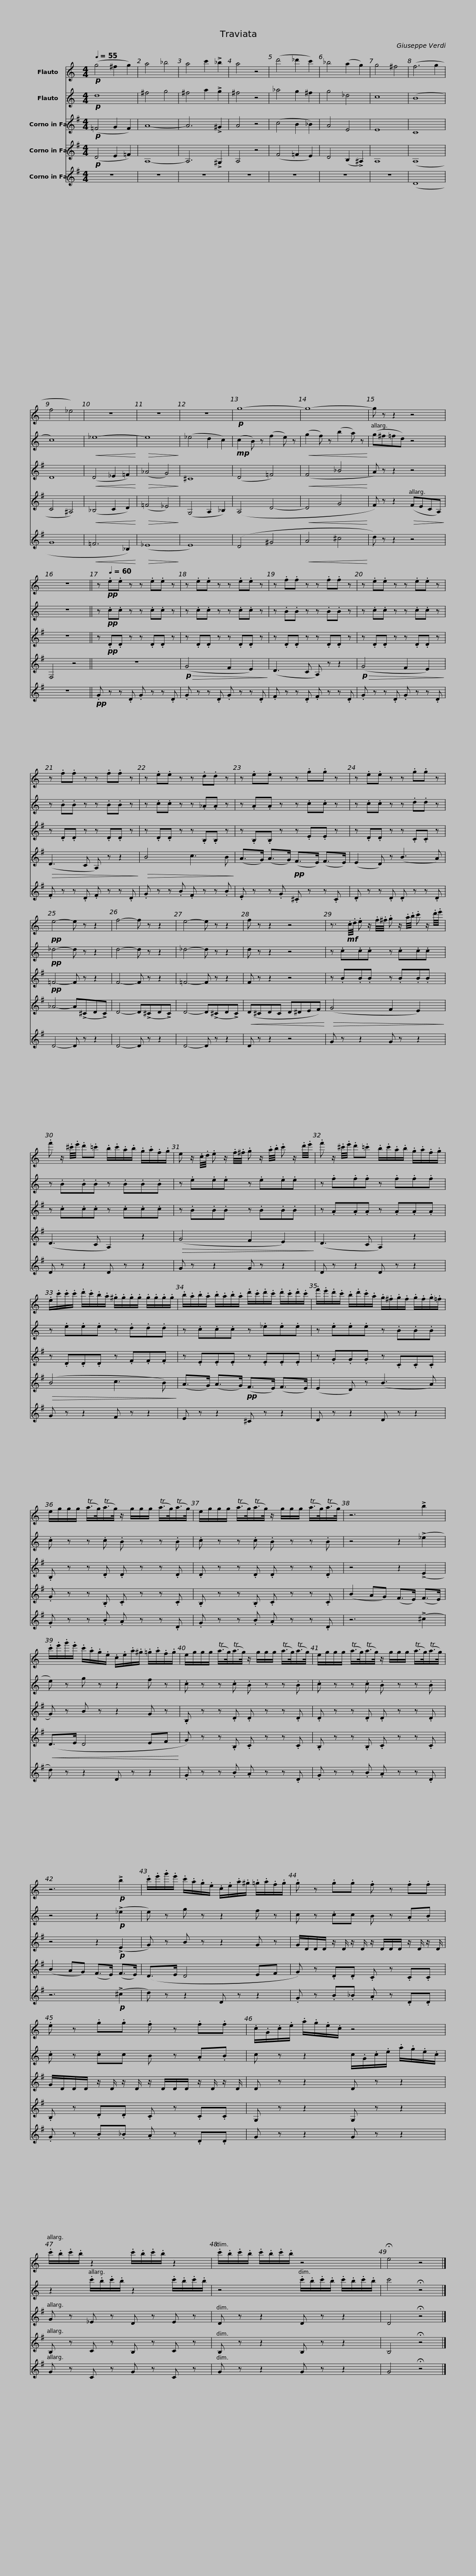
X:1
%%score 1 2 3 4 5
L:1/8
Q:1/4=55
M:4/4
I:linebreak $
K:C
V:1 treble
V:2 treble
V:3 treble transpose=-7
V:4 treble transpose=-7
V:5 treble transpose=-7
V:1
!p! (g4 ^f2 g2) | a4 _b4 | a4 c'2 !>!_b2 | a4 z4 | (d'4 _d'2 c'2) | %5
 _b4 (a2 g2) | g4 ^f4 | (f6 g2 |$ f4 _e4) | z8 | %10
 z8 | z8 |!p! g8- | g8- | g z z2 z4 |$ %15
 z8 || z[Q:1/4=60]!pp! .e.e z z .e.e z | z .e.e z z .e.e z | z .f.f z z .f.f z |$ z .e.e z z .e.e z | %20
 z .f.f z z .f.f z | z .e.e z z .d.d z | z .e.e z z .g.g z |$ z .e.e z z .g.g z |!pp! e4- e z z2 | %25
 f4- f z z2 | e4- e z z2 | f z z2 z4 |$ z3/2!mf! .c/4.d/4 .e z/ .f/4.^f/4 .g z/ .a/4.b/4 .c' z/ .d'/4.e'/4 | .f' z/ .^c'/4.e'/4 .d'.=c' .b/.c'/.a/.b/ .g/.a/.f/.g/ |$ %30
 e z/ .c/4.d/4 .e z/ .f/4.^f/4 .g z/ .a/4.b/4 .c' z/ .d'/4.e'/4 | .f' z/ .^c'/4.e'/4 .d'.=c' .b/.c'/.a/.b/ .g/.a/.f/.g/ |$ .e/.c'/.c'/.c'/ .d'/.c'/.b/.a/ .^g/.g/.g/.g/ .g/.g/.g/.g/ | .b/.a/.b/.a/ .b/.a/.b/.a/ .d'/.c'/.d'/.c'/ .d'/.c'/.d'/.c'/ |$ .f'/.e'/.d'/.c'/ .b/.d'/.c'/.a/ .g/.^f/.g/.f/ .g/.f/.g/.=f/ | %35
 e/g/g/g/ (Ta/>g/)(Ta/>g/) z/ g/g/g/ (Ta/>g/)(Ta/>g/) |$ e/g/g/g/ (Ta/>g/)(Ta/>g/) z/ g/g/g/ (Ta/>g/)(Ta/>g/) | z6 !>!b2 |$ .c'/.e'/.g'/.e'/ .c'/.a/.g/.e/ .c/.e/.a/.^g/ .=g/.a/.f/.g/ | e/g/g/g/ (Ta/>g/)(Ta/>g/) z/ g/g/g/ (Ta/>g/)(Ta/>g/) |$ %40
 e/g/g/g/ (Ta/>g/)(Ta/>g/) z/ g/g/g/ (Ta/>g/)(Ta/>g/) | z6!p! !>!b2 |$ .c'/.e'/.g'/.e'/ .c'/.a/.g/.e/ .c/.e/.a/.^g/ .=g/.a/.f/.g/ | .g z .g.g .f z .f.f |$ .e z .g.g .f z .f.f | %45
 .c/.G/.c/.e/ .a/.g/.e/.c/ z4 |$ .c'/.b/.c'/.b/ z2 .c'/.b/.c'/.b/ z2 | .c'/.b/.c'/.b/ .c'/.b/.c'/.b/ z4 |$ !fermata!e4 z4 |] %49
V:2
!p! d8 | ^f4 g4 | ^f4 a2 !>!g2 | ^f4 z4 | _a4 g2 ^f2 | %5
 g4 _d4 | c8 | (B8 |$ c8) |!<(! _e8-!<)! | %10
!>(! e8!>)! | (_e4 d2 c2) |!mp! (c2 B) z (f2 e) z |!<(! (g2 f) z (b2 a) z!<)! | (g^f=fd) z4 |$ %15
 z8 || z!pp! .c.c z z .c.c z | z .c.c z z .c.c z | z .B.B z z .B.B z |$ z .c.c z z .c.c z | %20
 z .B.B z z .B.B z | z .c.c z z ._A.A z | z .A.A z z .c.c z |$ z .c.c z z .d.d z |!pp! _d4- d z z2 | %25
 d4- d z z2 | _d4- d z z2 | d z z2 z4 |$ z .c.c.c z .c.c.c | z .B.B.B z .B.B.B |$ %30
 z .e.e.e z .e.e.e | z .f.f.f z .f.f.f |$ z .e.e.e z .d.d.d | z .c.c.c z ._e.e.e |$ z .e.e.e z .B.B.B | %35
 .c z z .c .B z z .B |$ .c z z .c .B z z .B | z4 z2 (!>!_e2 |$ e) z g z z2 f z | .c z z .c .B z z .B |$ %40
 .c z z .c .B z z .B | z4 z2!p! (!>!_e2 |$ e) z g z z2 f z | c z .cc B z .A.B |$ .c z .cc B z .A.B | %45
 c z z2 c/.G/.c/.e/ .a/.g/.e/.c/ |$ z2 .c'/.b/.c'/.b/ z2 .c'/.b/.c'/.b/ | z4 .c'/.b/.c'/.b/ .c'/.b/.c'/.b/ |$ c'4 !fermata!z4 |] %49
V:3
[K:G]!p! (=F4 G2 F2) | A8- | A6 !>!^G2 | A4 z4 | (c4 B2 _B2) | %5
 A4 E4 | E8 | C8 |$ D8 |!<(! (D4 _E2 =F2)!<)! | %10
!>(! (_A4 G4)!>)! | ^C8 | (D4 =F4) |!<(! (F4 _B4!<)! | A) z z2 z4 |$ %15
 z8 || z!pp! .D.D z z .D.D z | z .D.D z z .D.D z | z .D.D z z .D.D z |$ z .D.D z z .D.D z | %20
 z .D.D z z .D.D z | z .D.D z z .B,.B, z | z .B,.B, z z .E.E z |$ z .D.D z z .C.C z |!pp! =F4- F z z2 | %25
 F4- F z z2 | =F4- F z z2 | F z z2 z4 |$ z .B.B.B z .B.B.B | z .c.c.c z .c.c.c |$ %30
 z .B.B.B z .B.B.B | z .A.A.A z .A.A.A |$ z .D.D.D z .F.F.F | z .E.E.E z .E.E.E |$ z .G.G.G z .C.C.C | %35
 .B, z z .D .D z z .D |$ .D z z .D .D z z .D | z4 z2 (!>!E2 |$ G) z B z z2 G z | .B, z z .D .D z z .D |$ %40
 .D z z .D .D z z .D | z4 z2!p! (!>!E2 |$ G) z B z z2 G z | G/D/D/D/ z/ D/ z/ D/ z/ D/D/D/ z/ D/ z/ D/ |$ G/D/D/D/ z/ D/ z/ D/ z/ D/D/D/ z/ D/ z/ D/ | %45
 D z z2 D z z2 |$ G z _E z D z E z | D z z2 D z z2 |$ D4 !fermata!z4 |] %49
V:4
[K:G]!p! (D4 E2 =F2) | A,8- | A,6 !>!^G,2 | A,4 z4 | (F4 =F2 E2) | %5
 D4 (B,2 !>!^A,2) | A,8 | (A,8 |$ C4 ^A,4) |!<(! (_B,4 C2 D2)!<)! | %10
!>(! (=F4 _E4)!>)! | (G,4 A,2 _B,2) | (A,4 D4- |!<(! D4 G4!<)! | F) z z2!>(! (FECA,)!>)! |$ %15
 F,4 z4 || z8 |!p!!>(! (G4 F2 E2)!>)! | (D3 C A,) z z2 |$!p!!>(! (G4 F2 E2)!>)! | %20
!>(! (D3 C A,) z z2!>)! |!>(! B4 c3 B!>)! | (A>G) (A>G)!pp! (F>E) (F>E) |$ (E2 D) z (B3 A) | _A4- A(!>!^CD!>!C) | %25
 D4- D(!>!^CD!>!C) | D4- D(!>!^CD!>!C) |!<(! (D^CDC D^DEF)!<)! |$!>(! (G4 F2 E2)!>)! | (D3 C A,2) z2 |$ %30
!>(! (G4 F2 E2)!>)! | (D3 C A,2) z2 |$!>(! (B4 c3 B)!>)! | (A>G) (A>G)!pp! (F>E) (F>E) |$ (E2 D) z (B3 A) | %35
 .G z z .B, .C z z .C |$ .B, z z .B, .C z z .C | (B2 AG) (F>E) (F>E) |$!<(! (D>E D4 EF!<)! | G) z z .B, .C z z .C |$ %40
 .B, z z .B, .C z z .C | (B2 AG) (F>E) (F>E) |$ (D>E D4 EF | G) z .D.D .C z .C.C |$ .B, z .D.D .C z .C.C | %45
 G, z z2 G, z z2 |$ B, z C z B, z C z | B, z z2 B, z z2 |$ B,4 !fermata!z4 |] %49
V:5
[K:G] z8 | z8 | z8 | z8 | z8 | %5
 z8 | z8 | (D8 |$ G8 |!<(! =F6 _B,2)!<)! | %10
!>(! (_E8!>)! | E8) | (D4 ^G4 |!<(! A4 ^c4!<)! | d) z z2 z4 |$ %15
 z8 ||!pp! .G z z .D .G z z .D | .G z z .D .G z z .D | .F z z .D .F z z .D |$ .G z z .D .G z z .D | %20
 .F z z .D .F z z .D | .G z z .B .F z z .B | .E z z .G .^C z z .C |$ .D z z .D .D z z .D | D4- D z z2 | %25
 D4- D z z2 | D4- D z z2 | D z z2 z4 |$ G z z2 G z z2 | D z z2 D z z2 |$ %30
 G z z2 G z z2 | D z z2 D z z2 |$ G z z2 F z z2 | E z z2 ^C z z2 |$ D z z2 D z z2 | %35
 .G z z .B .A z z .D |$ .G z z .B .A z z .D | z6 (!>!^c2 |$ d) z z2 D z z2 | .G z z .B .A z z .D |$ %40
 .G z z .B .A z z .D | z6!p! (!>!^c2 |$ d) z z2 D z z2 | .G z .B._B .A z .D.D |$ .G z .B._B .A z .D.D | %45
 G z z2 G z z2 |$ G z C z G z C z | G z z2 G z z2 |$ G4 !fermata!z4 |] %49
